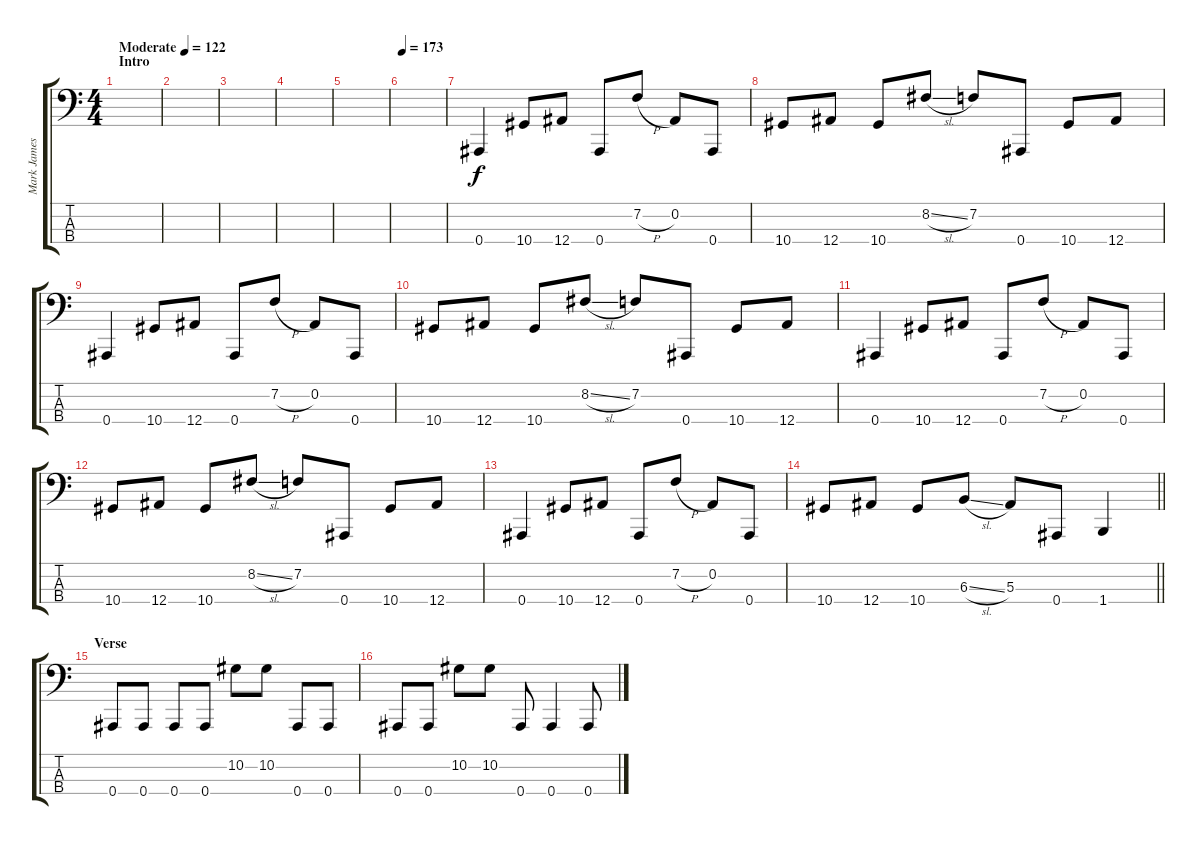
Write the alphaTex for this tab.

\track ("Mark James" "Mark James") {instrument electricbassfinger}
\staff {score tabs}
\tuning (Eb2 Bb1 F1 Bb0) {hide}
\ts (4 4)
\section ("" "Intro")
\tempo (122 "Moderate")
\clef f4
\ks c
|
|
|
|
|
\tempo 173
|
0.4.4 10.4.8 12.4.8 0.4.8 7.2{h}.8 0.2.8 0.4.8 |
10.4.8 12.4.8 10.4.8 8.2{sl}.8 7.2.8 0.4.8 10.4.8 12.4.8 |
0.4.4 10.4.8 12.4.8 0.4.8 7.2{h}.8 0.2.8 0.4.8 |
10.4.8 12.4.8 10.4.8 8.2{sl}.8 7.2.8 0.4.8 10.4.8 12.4.8 |
0.4.4 10.4.8 12.4.8 0.4.8 7.2{h}.8 0.2.8 0.4.8 |
10.4.8 12.4.8 10.4.8 8.2{sl}.8 7.2.8 0.4.8 10.4.8 12.4.8 |
0.4.4 10.4.8 12.4.8 0.4.8 7.2{h}.8 0.2.8 0.4.8 |
\barLineRight lightlight
10.4.8 12.4.8 10.4.8 6.3{sl}.8 5.3.8 0.4.8 1.4.4 |
\section ("" "Verse")
0.4.8 0.4.8 0.4.8 0.4.8 10.2.8 10.2.8 0.4.8 0.4.8 |
0.4.8 0.4.8 10.2.8 10.2.8 0.4.8 0.4.4 0.4.8
